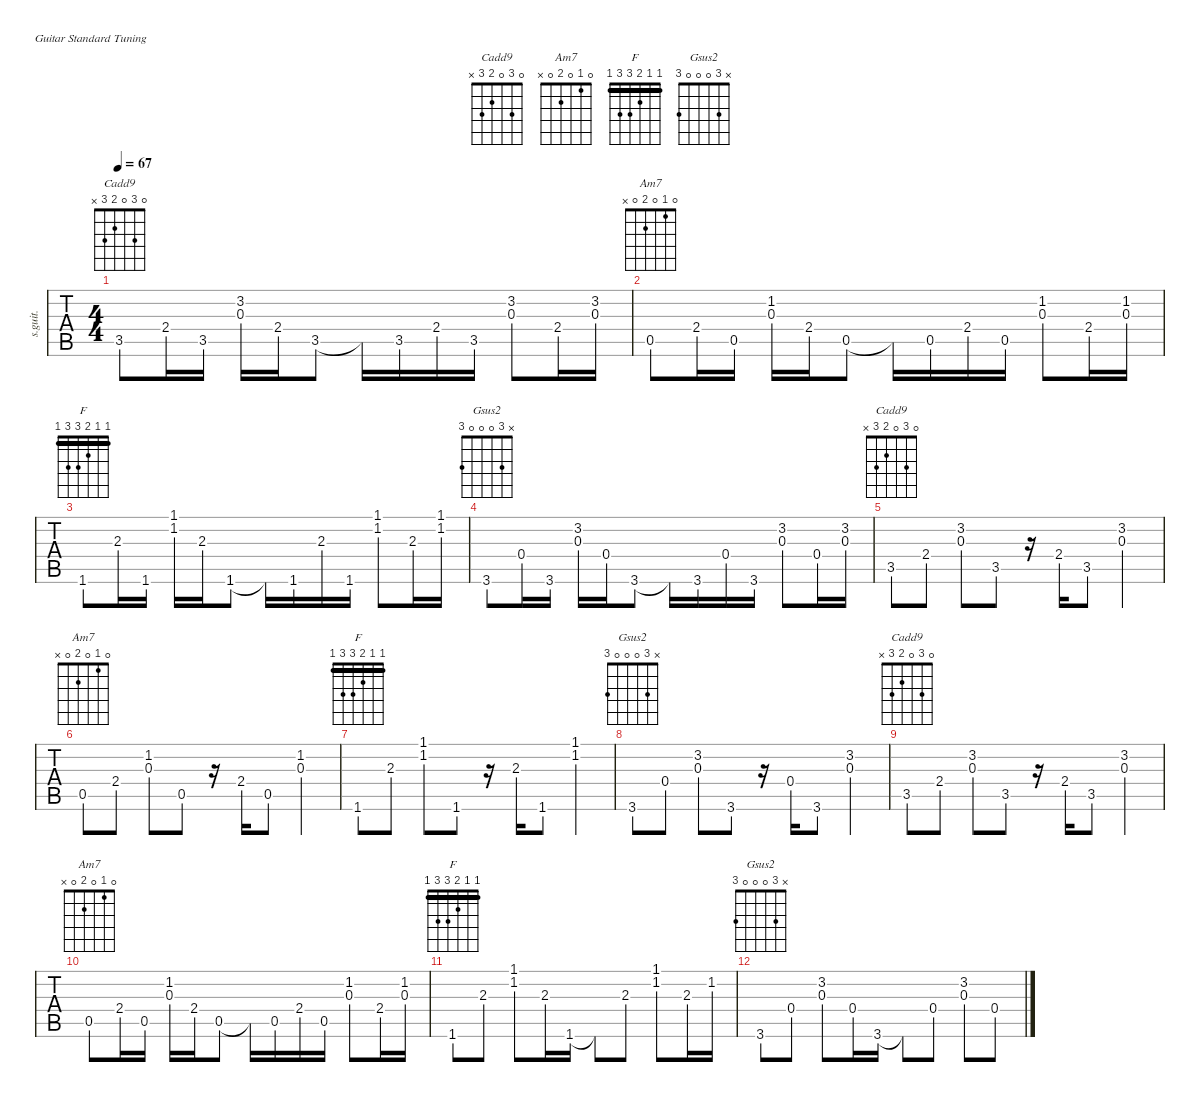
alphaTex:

\defaultSystemsLayout 4
\hideDynamics
\bracketExtendMode nobrackets
\chordDiagramsInScore
\track ("Steel Guitar" "s.guit.") {defaultSystemsLayout 4 instrument acousticguitarsteel}
\staff {tabs}
\tuning (E4 B3 G3 D3 A2 E2)
\chord ("Cadd9" 0 3 0 2 3 x) {showfingering false}
\chord ("Am7" 0 1 0 2 0 x) {showfingering false}
\chord ("F" 1 1 2 3 3 1) {showfingering false barre (1 1)}
\chord ("Gsus2" x 3 0 0 0 3) {showfingering false}
\ts (4 4)
\tempo 67
\clef g2
\ks c
3.5.8{ch "Cadd9" dy mf} 2.4.16 3.5.16 (3.2 0.3).16 2.4.16 3.5.8 3.5{t}.16 3.5.16 2.4.16 3.5.16 (3.2 0.3).8 2.4.16 (0.3 3.2).16 |
0.5.8{ch "Am7"} 2.4.16 0.5.16 (1.2 0.3).16 2.4.16 0.5.8 0.5{t}.16 0.5.16 2.4.16 0.5.16 (0.3 1.2).8 2.4.16 (0.3 1.2).16 |
1.6.8{ch "F"} 2.3.16 1.6.16 (1.1 1.2).16 2.3.16 1.6.8 1.6{t}.16 1.6.16 2.3.16 1.6.16 (1.1 1.2).8 2.3.16 (1.2 1.1).16 |
3.6.8{ch "Gsus2"} 0.4.16 3.6.16 (3.2 0.3).16 0.4.16 3.6.8 3.6{t}.16 3.6.16 0.4.16 3.6.16 (3.2 0.3).8 0.4.16 (0.3 3.2).16 |
3.5.8{ch "Cadd9"} 2.4.8 (3.2 0.3).8 3.5.8 r.16 2.4.16 3.5.8 (0.3 3.2).4 |
0.5.8{ch "Am7"} 2.4.8 (1.2 0.3).8 0.5.8 r.16 2.4.16 0.5.8 (0.3 1.2).4 |
1.6.8{ch "F"} 2.3.8 (1.2 1.1).8 1.6.8 r.16 2.3.16 1.6.8 (1.1 1.2).4 |
3.6.8{ch "Gsus2"} 0.4.8 (3.2 0.3).8 3.6.8 r.16 0.4.16 3.6.8 (3.2 0.3).4 |
3.5.8{ch "Cadd9"} 2.4.8 (3.2 0.3).8 3.5.8 r.16 2.4.16 3.5.8 (0.3 3.2).4 |
0.5.8{ch "Am7"} 2.4.16 0.5.16 (1.2 0.3).16 2.4.16 0.5.8 0.5{t}.16 0.5.16 2.4.16 0.5.16 (0.3 1.2).8 2.4.16 (0.3 1.2).16 |
1.6.8{ch "F"} 2.3.8 (1.2 1.1).8 2.3.16 1.6.16 1.6{t}.8 2.3.8 (1.2 1.1).8 2.3.16 1.2.16 |
3.6.8{ch "Gsus2"} 0.4.8 (3.2 0.3).8 0.4.16 3.6.16 3.6{t}.8 0.4.8 (0.3 3.2).8 0.4.8
